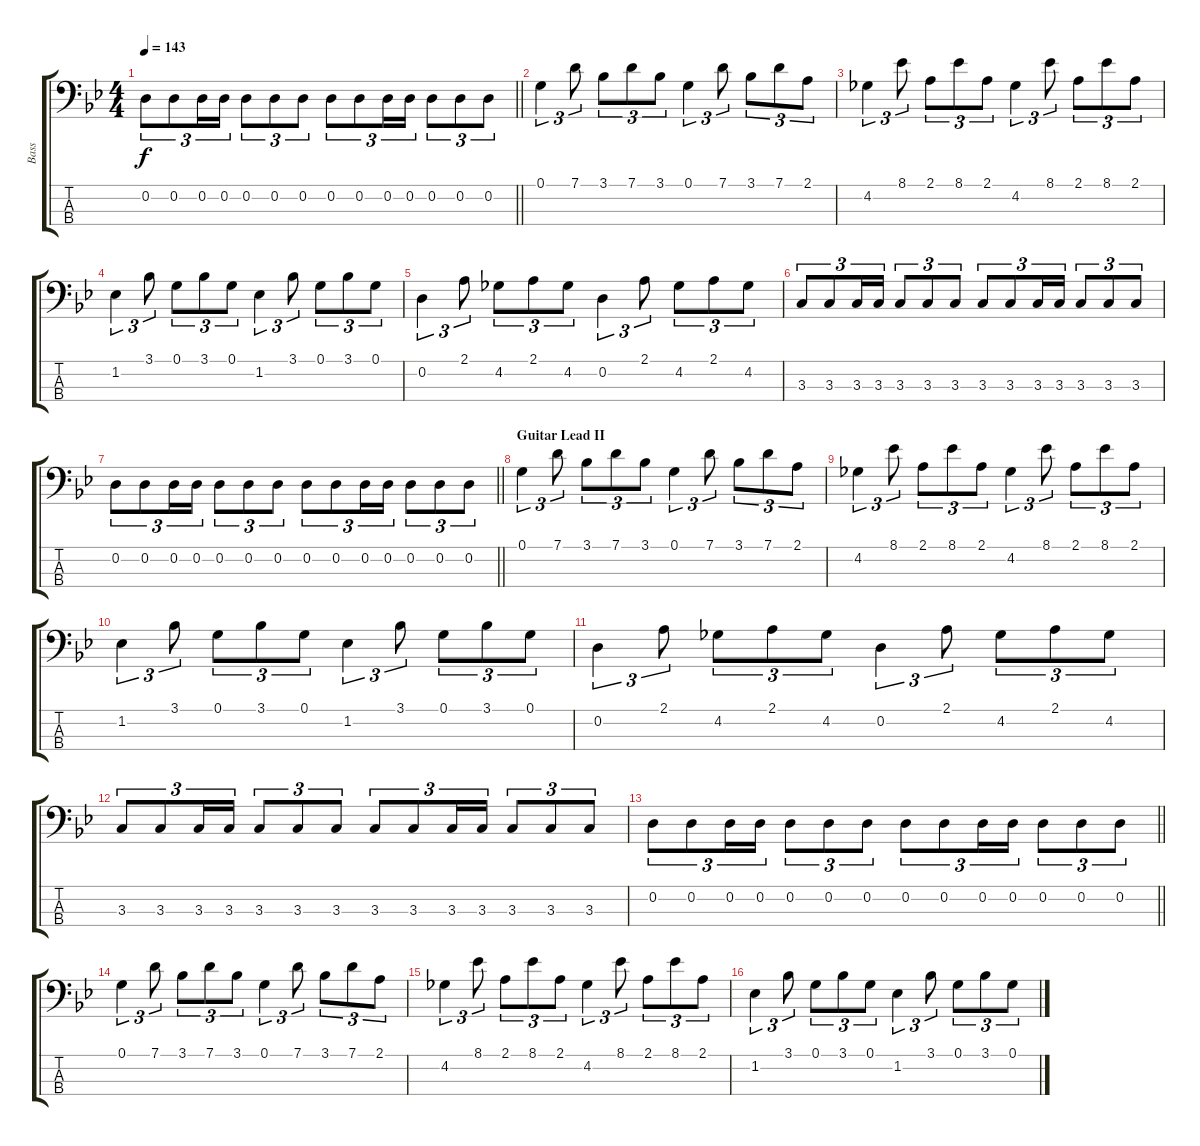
\track ("Bass" "Bass") {instrument electricbassfinger}
\staff {score tabs}
\tuning (G2 D2 A1 E1) {hide}
\ts (4 4)
\tempo 143
\clef f4
\barLineRight lightlight
\ks bb
0.2.8{tu (3 2) dy f} 0.2.8{tu (3 2)} 0.2.16{tu (3 2)} 0.2.16{tu (3 2)} 0.2.8{tu (3 2)} 0.2.8{tu (3 2)} 0.2.8{tu (3 2)} 0.2.8{tu (3 2)} 0.2.8{tu (3 2)} 0.2.16{tu (3 2)} 0.2.16{tu (3 2)} 0.2.8{tu (3 2)} 0.2.8{tu (3 2)} 0.2.8{tu (3 2)} |
0.1.4{tu (3 2)} 7.1.8{tu (3 2)} 3.1.8{tu (3 2)} 7.1.8{tu (3 2)} 3.1.8{tu (3 2)} 0.1.4{tu (3 2)} 7.1.8{tu (3 2)} 3.1.8{tu (3 2)} 7.1.8{tu (3 2)} 2.1.8{tu (3 2)} |
4.2.4{tu (3 2)} 8.1.8{tu (3 2)} 2.1.8{tu (3 2)} 8.1.8{tu (3 2)} 2.1.8{tu (3 2)} 4.2.4{tu (3 2)} 8.1.8{tu (3 2)} 2.1.8{tu (3 2)} 8.1.8{tu (3 2)} 2.1.8{tu (3 2)} |
1.2.4{tu (3 2)} 3.1.8{tu (3 2)} 0.1.8{tu (3 2)} 3.1.8{tu (3 2)} 0.1.8{tu (3 2)} 1.2.4{tu (3 2)} 3.1.8{tu (3 2)} 0.1.8{tu (3 2)} 3.1.8{tu (3 2)} 0.1.8{tu (3 2)} |
0.2.4{tu (3 2)} 2.1.8{tu (3 2)} 4.2.8{tu (3 2)} 2.1.8{tu (3 2)} 4.2.8{tu (3 2)} 0.2.4{tu (3 2)} 2.1.8{tu (3 2)} 4.2.8{tu (3 2)} 2.1.8{tu (3 2)} 4.2.8{tu (3 2)} |
3.3.8{tu (3 2)} 3.3.8{tu (3 2)} 3.3.16{tu (3 2)} 3.3.16{tu (3 2)} 3.3.8{tu (3 2)} 3.3.8{tu (3 2)} 3.3.8{tu (3 2)} 3.3.8{tu (3 2)} 3.3.8{tu (3 2)} 3.3.16{tu (3 2)} 3.3.16{tu (3 2)} 3.3.8{tu (3 2)} 3.3.8{tu (3 2)} 3.3.8{tu (3 2)} |
\barLineRight lightlight
0.2.8{tu (3 2)} 0.2.8{tu (3 2)} 0.2.16{tu (3 2)} 0.2.16{tu (3 2)} 0.2.8{tu (3 2)} 0.2.8{tu (3 2)} 0.2.8{tu (3 2)} 0.2.8{tu (3 2)} 0.2.8{tu (3 2)} 0.2.16{tu (3 2)} 0.2.16{tu (3 2)} 0.2.8{tu (3 2)} 0.2.8{tu (3 2)} 0.2.8{tu (3 2)} |
\section ("" "Guitar Lead II")
0.1.4{tu (3 2)} 7.1.8{tu (3 2)} 3.1.8{tu (3 2)} 7.1.8{tu (3 2)} 3.1.8{tu (3 2)} 0.1.4{tu (3 2)} 7.1.8{tu (3 2)} 3.1.8{tu (3 2)} 7.1.8{tu (3 2)} 2.1.8{tu (3 2)} |
4.2.4{tu (3 2)} 8.1.8{tu (3 2)} 2.1.8{tu (3 2)} 8.1.8{tu (3 2)} 2.1.8{tu (3 2)} 4.2.4{tu (3 2)} 8.1.8{tu (3 2)} 2.1.8{tu (3 2)} 8.1.8{tu (3 2)} 2.1.8{tu (3 2)} |
1.2.4{tu (3 2)} 3.1.8{tu (3 2)} 0.1.8{tu (3 2)} 3.1.8{tu (3 2)} 0.1.8{tu (3 2)} 1.2.4{tu (3 2)} 3.1.8{tu (3 2)} 0.1.8{tu (3 2)} 3.1.8{tu (3 2)} 0.1.8{tu (3 2)} |
0.2.4{tu (3 2)} 2.1.8{tu (3 2)} 4.2.8{tu (3 2)} 2.1.8{tu (3 2)} 4.2.8{tu (3 2)} 0.2.4{tu (3 2)} 2.1.8{tu (3 2)} 4.2.8{tu (3 2)} 2.1.8{tu (3 2)} 4.2.8{tu (3 2)} |
3.3.8{tu (3 2)} 3.3.8{tu (3 2)} 3.3.16{tu (3 2)} 3.3.16{tu (3 2)} 3.3.8{tu (3 2)} 3.3.8{tu (3 2)} 3.3.8{tu (3 2)} 3.3.8{tu (3 2)} 3.3.8{tu (3 2)} 3.3.16{tu (3 2)} 3.3.16{tu (3 2)} 3.3.8{tu (3 2)} 3.3.8{tu (3 2)} 3.3.8{tu (3 2)} |
\barLineRight lightlight
0.2.8{tu (3 2)} 0.2.8{tu (3 2)} 0.2.16{tu (3 2)} 0.2.16{tu (3 2)} 0.2.8{tu (3 2)} 0.2.8{tu (3 2)} 0.2.8{tu (3 2)} 0.2.8{tu (3 2)} 0.2.8{tu (3 2)} 0.2.16{tu (3 2)} 0.2.16{tu (3 2)} 0.2.8{tu (3 2)} 0.2.8{tu (3 2)} 0.2.8{tu (3 2)} |
0.1.4{tu (3 2)} 7.1.8{tu (3 2)} 3.1.8{tu (3 2)} 7.1.8{tu (3 2)} 3.1.8{tu (3 2)} 0.1.4{tu (3 2)} 7.1.8{tu (3 2)} 3.1.8{tu (3 2)} 7.1.8{tu (3 2)} 2.1.8{tu (3 2)} |
4.2.4{tu (3 2)} 8.1.8{tu (3 2)} 2.1.8{tu (3 2)} 8.1.8{tu (3 2)} 2.1.8{tu (3 2)} 4.2.4{tu (3 2)} 8.1.8{tu (3 2)} 2.1.8{tu (3 2)} 8.1.8{tu (3 2)} 2.1.8{tu (3 2)} |
1.2.4{tu (3 2)} 3.1.8{tu (3 2)} 0.1.8{tu (3 2)} 3.1.8{tu (3 2)} 0.1.8{tu (3 2)} 1.2.4{tu (3 2)} 3.1.8{tu (3 2)} 0.1.8{tu (3 2)} 3.1.8{tu (3 2)} 0.1.8{tu (3 2)}
